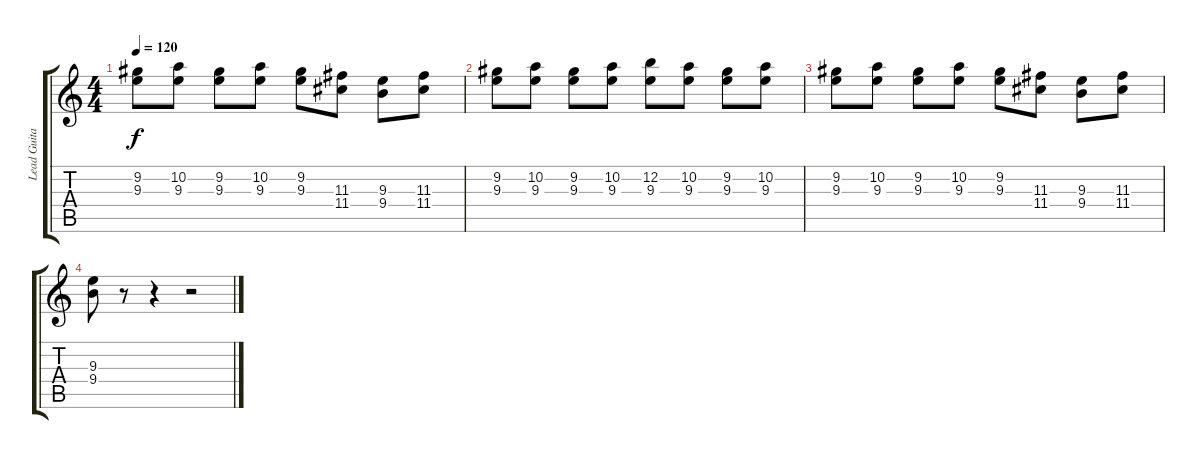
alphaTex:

\track ("Lead Guitar  " "Lead Guita") {instrument overdrivenguitar}
\staff {score tabs}
\tuning (E4 B3 G3 D3 A2 E2) {hide}
\ts (4 4)
\tempo 120
\clef g2
\ks c
(9.2 9.3).8{dy f} (10.2 9.3).8 (9.2 9.3).8 (10.2 9.3).8 (9.2 9.3).8 (11.3 11.4).8 (9.3 9.4).8 (11.3 11.4).8 |
(9.2 9.3).8 (10.2 9.3).8 (9.2 9.3).8 (10.2 9.3).8 (12.2 9.3).8 (10.2 9.3).8 (9.2 9.3).8 (10.2 9.3).8 |
(9.2 9.3).8 (10.2 9.3).8 (9.2 9.3).8 (10.2 9.3).8 (9.2 9.3).8 (11.3 11.4).8 (9.3 9.4).8 (11.3 11.4).8 |
(9.3 9.4).8 r.8 r.4 r.2
